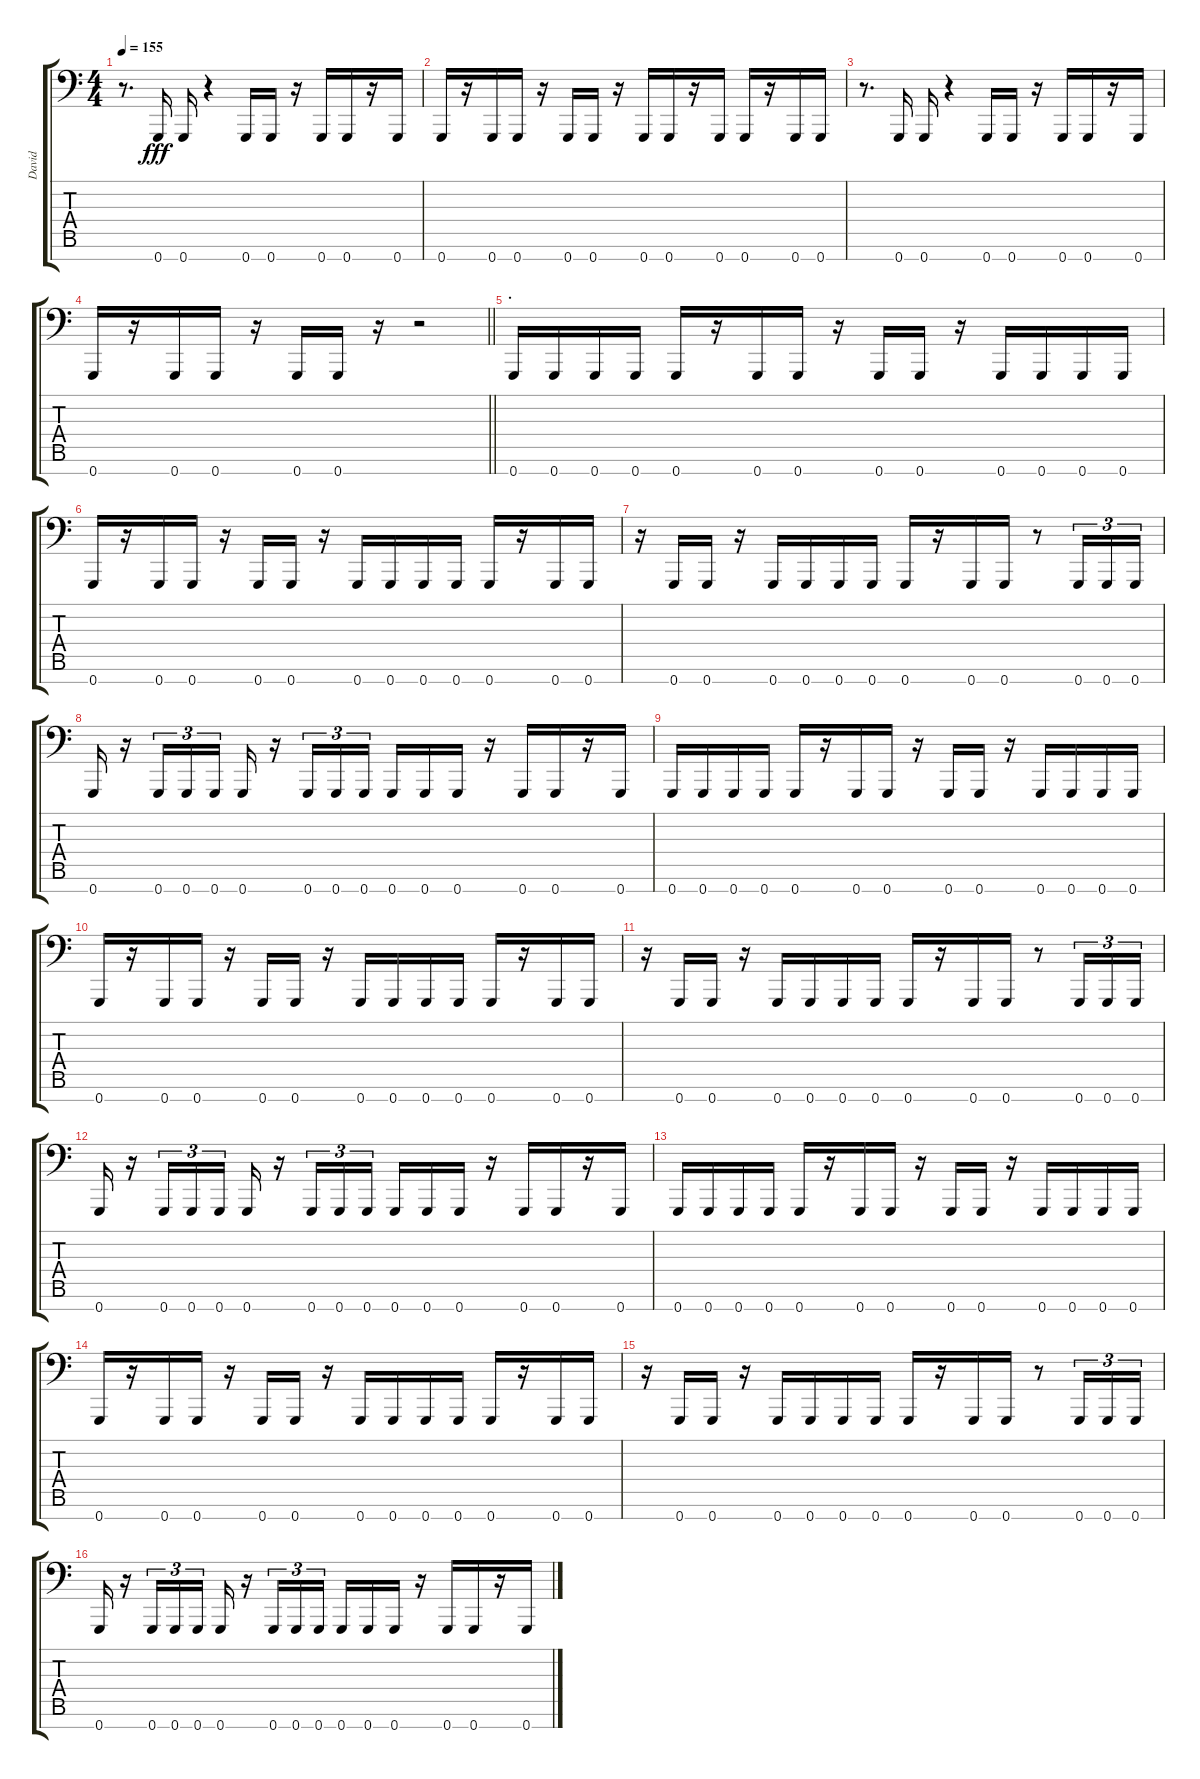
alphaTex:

\track ("David" "David") {instrument electricbasspick}
\staff {score tabs}
\tuning (D3 A2 F2 C2 G1 D1 G0) {hide}
\ts (4 4)
\tempo 155
\clef f4
\ks c
r.8{d dy fff} 0.7.16 0.7.16 r.4 0.7.16 0.7.16 r.16 0.7.16 0.7.16 r.16 0.7.16 |
0.7.16 r.16 0.7.16 0.7.16 r.16 0.7.16 0.7.16 r.16 0.7.16 0.7.16 r.16 0.7.16 0.7.16 r.16 0.7.16 0.7.16 |
r.8{d} 0.7.16 0.7.16 r.4 0.7.16 0.7.16 r.16 0.7.16 0.7.16 r.16 0.7.16 |
\barLineRight lightlight
0.7.16 r.16 0.7.16 0.7.16 r.16 0.7.16 0.7.16 r.16 r.2 |
\section ("" ".")
0.7.16 0.7.16 0.7.16 0.7.16 0.7.16 r.16 0.7.16 0.7.16 r.16 0.7.16 0.7.16 r.16 0.7.16 0.7.16 0.7.16 0.7.16 |
0.7.16 r.16 0.7.16 0.7.16 r.16 0.7.16 0.7.16 r.16 0.7.16 0.7.16 0.7.16 0.7.16 0.7.16 r.16 0.7.16 0.7.16 |
r.16 0.7.16 0.7.16 r.16 0.7.16 0.7.16 0.7.16 0.7.16 0.7.16 r.16 0.7.16 0.7.16 r.8 0.7.16{tu (3 2)} 0.7.16{tu (3 2)} 0.7.16{tu (3 2)} |
0.7.16 r.16 0.7.16{tu (3 2)} 0.7.16{tu (3 2)} 0.7.16{tu (3 2)} 0.7.16 r.16 0.7.16{tu (3 2)} 0.7.16{tu (3 2)} 0.7.16{tu (3 2)} 0.7.16 0.7.16 0.7.16 r.16 0.7.16 0.7.16 r.16 0.7.16 |
0.7.16 0.7.16 0.7.16 0.7.16 0.7.16 r.16 0.7.16 0.7.16 r.16 0.7.16 0.7.16 r.16 0.7.16 0.7.16 0.7.16 0.7.16 |
0.7.16 r.16 0.7.16 0.7.16 r.16 0.7.16 0.7.16 r.16 0.7.16 0.7.16 0.7.16 0.7.16 0.7.16 r.16 0.7.16 0.7.16 |
r.16 0.7.16 0.7.16 r.16 0.7.16 0.7.16 0.7.16 0.7.16 0.7.16 r.16 0.7.16 0.7.16 r.8 0.7.16{tu (3 2)} 0.7.16{tu (3 2)} 0.7.16{tu (3 2)} |
0.7.16 r.16 0.7.16{tu (3 2)} 0.7.16{tu (3 2)} 0.7.16{tu (3 2)} 0.7.16 r.16 0.7.16{tu (3 2)} 0.7.16{tu (3 2)} 0.7.16{tu (3 2)} 0.7.16 0.7.16 0.7.16 r.16 0.7.16 0.7.16 r.16 0.7.16 |
0.7.16 0.7.16 0.7.16 0.7.16 0.7.16 r.16 0.7.16 0.7.16 r.16 0.7.16 0.7.16 r.16 0.7.16 0.7.16 0.7.16 0.7.16 |
0.7.16 r.16 0.7.16 0.7.16 r.16 0.7.16 0.7.16 r.16 0.7.16 0.7.16 0.7.16 0.7.16 0.7.16 r.16 0.7.16 0.7.16 |
r.16 0.7.16 0.7.16 r.16 0.7.16 0.7.16 0.7.16 0.7.16 0.7.16 r.16 0.7.16 0.7.16 r.8 0.7.16{tu (3 2)} 0.7.16{tu (3 2)} 0.7.16{tu (3 2)} |
0.7.16 r.16 0.7.16{tu (3 2)} 0.7.16{tu (3 2)} 0.7.16{tu (3 2)} 0.7.16 r.16 0.7.16{tu (3 2)} 0.7.16{tu (3 2)} 0.7.16{tu (3 2)} 0.7.16 0.7.16 0.7.16 r.16 0.7.16 0.7.16 r.16 0.7.16
